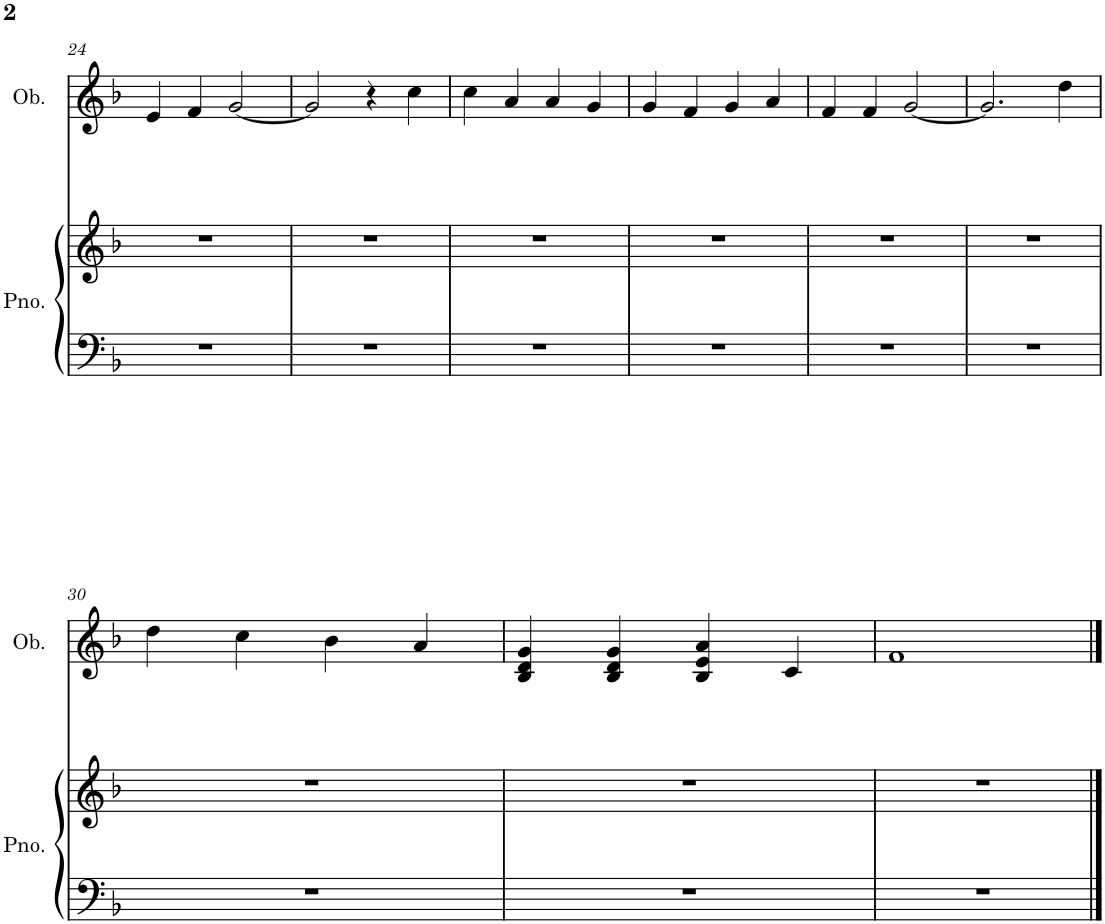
**kern	**kern	**kern
*part2	*part2	*part1
*staff3	*staff2	*staff1
*I"Piano	*	*I"Oboe
*I'Pno.	*	*I'Ob.
!!LO:PB:g=z
*clefF4	*clefG2	*clefG2
*k[b-]	*k[b-]	*k[b-]
*M4/4	*M4/4	*M4/4
=24	=24	=24
1r	1r	4e/
.	.	4f/
.	.	[2g/
=25	=25	=25
1r	1r	2g/]
.	.	4r
.	.	4cc\
=26	=26	=26
1r	1r	4cc\
.	.	4a/
.	.	4a/
.	.	4g/
=27	=27	=27
1r	1r	4g/
.	.	4f/
.	.	4g/
.	.	4a/
=28	=28	=28
1r	1r	4f/
.	.	4f/
.	.	[2g/
=29	=29	=29
1r	1r	2.g/]
.	.	4dd\
!!LO:LB:g=z
=30	=30	=30
1r	1r	4dd\
.	.	4cc\
.	.	4b-\
.	.	4a/
=31	=31	=31
1r	1r	4B-/ 4d/ 4g/
.	.	4B-/ 4d/ 4g/
.	.	4B-/ 4e/ 4a/
.	.	4c/
=32	=32	=32
1r	1r	1f
==	==	==
*-	*-	*-
